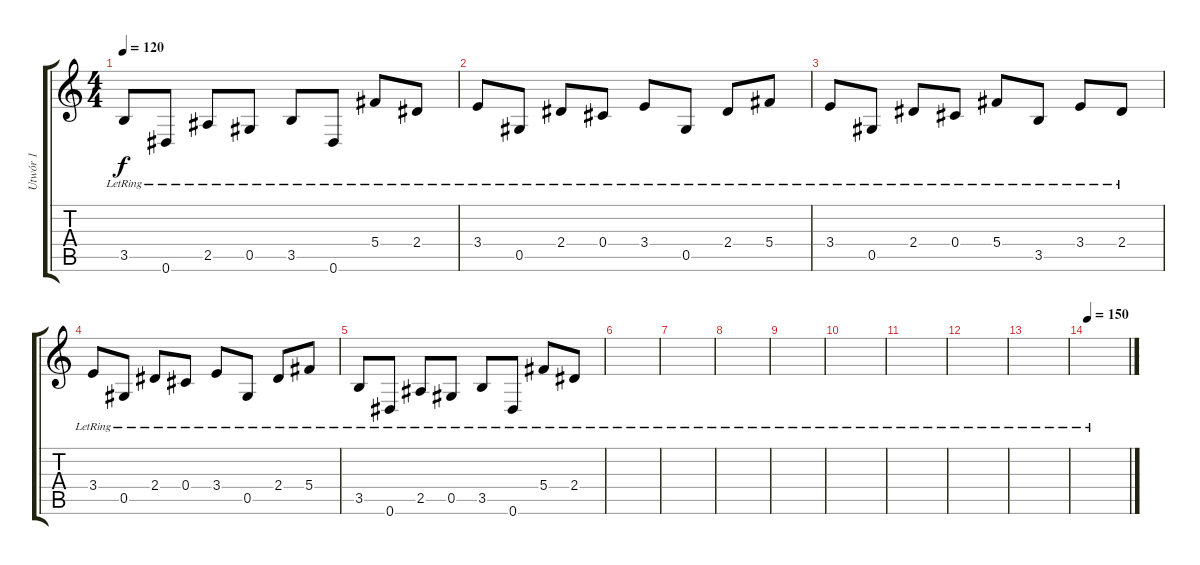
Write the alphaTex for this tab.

\track ("Utwór 1" "Utwór 1") {instrument acousticguitarnylon}
\staff {score tabs}
\tuning (Eb4 Bb3 Gb3 Db3 Ab2 Eb2) {hide}
\ts (4 4)
\tempo 120
\clef g2
\ks c
3.5{lr}.8{dy f} 0.6{lr}.8 2.5{lr}.8 0.5{lr}.8 3.5{lr}.8 0.6{lr}.8 5.4{lr}.8 2.4{lr}.8 |
3.4{lr}.8 0.5{lr}.8 2.4{lr}.8 0.4{lr}.8 3.4{lr}.8 0.5{lr}.8 2.4{lr}.8 5.4{lr}.8 |
3.4{lr}.8 0.5{lr}.8 2.4{lr}.8 0.4{lr}.8 5.4{lr}.8 3.5{lr}.8 3.4{lr}.8 2.4{lr}.8 |
3.4{lr}.8 0.5{lr}.8 2.4{lr}.8 0.4{lr}.8 3.4{lr}.8 0.5{lr}.8 2.4{lr}.8 5.4{lr}.8 |
3.5{lr}.8 0.6{lr}.8 2.5{lr}.8 0.5{lr}.8 3.5{lr}.8 0.6{lr}.8 5.4{lr}.8 2.4{lr}.8 |
|
|
|
|
|
|
|
|
\tempo 150
